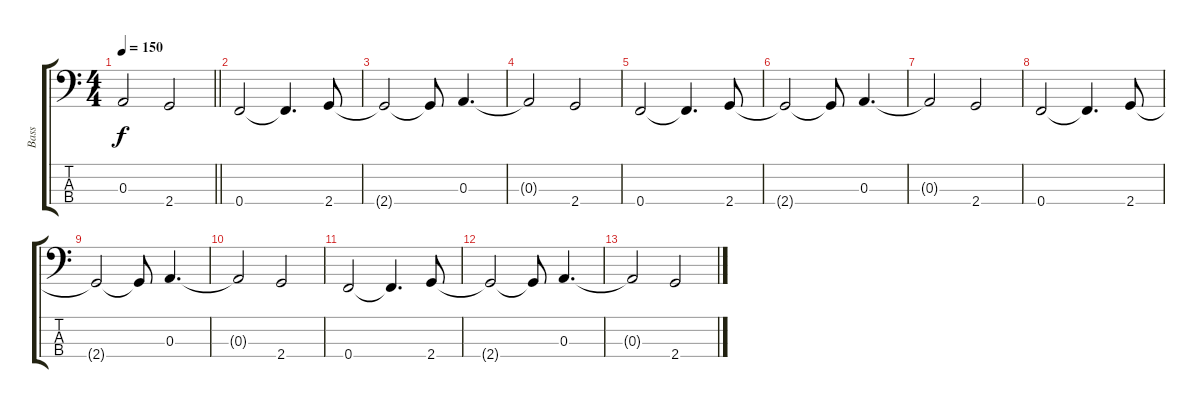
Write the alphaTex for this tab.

\track ("Bass" "Bass") {instrument electricbassfinger}
\staff {score tabs}
\tuning (G2 C2 A1 F1) {hide}
\ts (4 4)
\tempo 150
\clef f4
\barLineRight lightlight
\ks c
0.3{t}.2{dy f} 2.4.2 |
0.4.2 0.4{t}.4{d} 2.4.8 |
2.4{t}.2 2.4{t}.8 0.3.4{d} |
0.3{t}.2 2.4.2 |
0.4.2 0.4{t}.4{d} 2.4.8 |
2.4{t}.2 2.4{t}.8 0.3.4{d} |
0.3{t}.2 2.4.2 |
0.4.2 0.4{t}.4{d} 2.4.8 |
2.4{t}.2 2.4{t}.8 0.3.4{d} |
0.3{t}.2 2.4.2 |
0.4.2 0.4{t}.4{d} 2.4.8 |
2.4{t}.2 2.4{t}.8 0.3.4{d} |
0.3{t}.2 2.4.2
